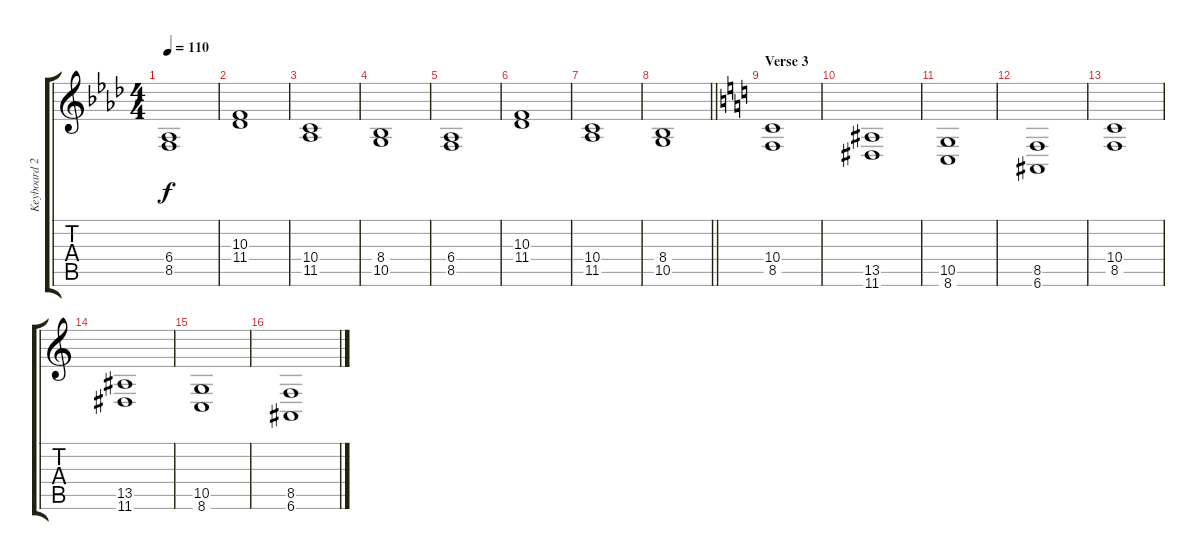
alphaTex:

\track ("Keyboard 2 (Low)" "Keyboard 2") {instrument stringensemble2}
\staff {score tabs}
\tuning (E4 B3 G3 D3 A2 E2) {hide}
\ts (4 4)
\tempo 110
\clef g2
\ks fminor
(6.4 8.5).1{dy f} |
(10.3 11.4).1 |
(10.4 11.5).1 |
(8.4 10.5).1 |
(6.4 8.5).1 |
(10.3 11.4).1 |
(10.4 11.5).1 |
\barLineRight lightlight
(8.4 10.5).1 |
\section ("" "Verse 3")
\ks c
(10.4 8.5).1 |
(13.5 11.6).1 |
(10.5 8.6).1 |
(8.5 6.6).1 |
(10.4 8.5).1 |
(13.5 11.6).1 |
(10.5 8.6).1 |
(8.5 6.6).1
